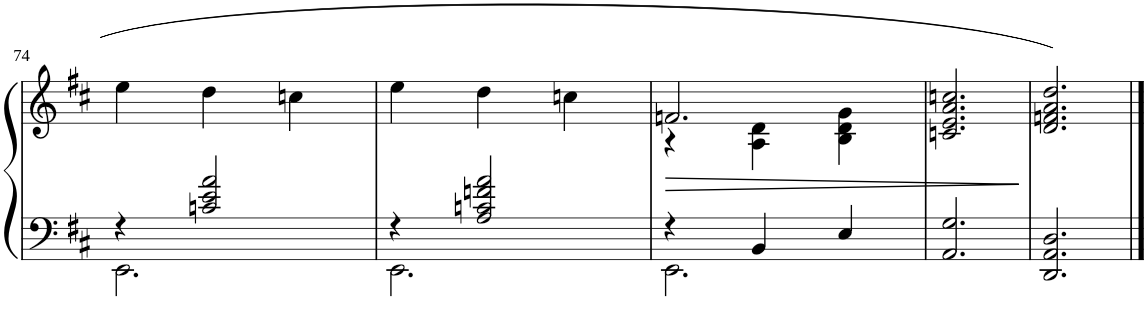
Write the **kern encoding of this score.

**kern	**kern	**dynam
*part1	*part1	*part1
*staff2	*staff1	*staff1/2
*I"Piano	*	*
*I'Pno	*	*
!!LO:PB:g=z
*clefF4	*clefG2	*
*k[f#c#]	*k[f#c#]	*
*M3/4	*M3/4	*
=74	=74	=74
*^	*	*
4r	2.EE\	4ee\	.
2cn/ 2e/ 2a/	.	4dd\	.
.	.	4ccn\	.
=75	=75	=75	=75
4r	2.EE\	4ee\	.
2A/ 2cn/ 2fn/ 2a/	.	4dd\	.
.	.	4ccn\	.
=76	=76	=76	=76
!	!	!	!LO:HP:b
*	*	*^	*
4r	2.EE\	2.fn/	4r	>
4BB/	.	.	4A\ 4d\	.
4E/	.	.	4B\ 4d\ 4g\	.
*v	*v	*	*	*
*	*v	*v	*
=77	=77	=77
2.AA/ 2.G/	2.cn/ 2.e/ 2.a/ 2.ccn/	.
.	.	]
=78	=78	=78
2.DD/ 2.AA/ 2.D/	2.d/ 2.fn/ 2.a/ 2.dd/	.
==	==	==
*-	*-	*-
